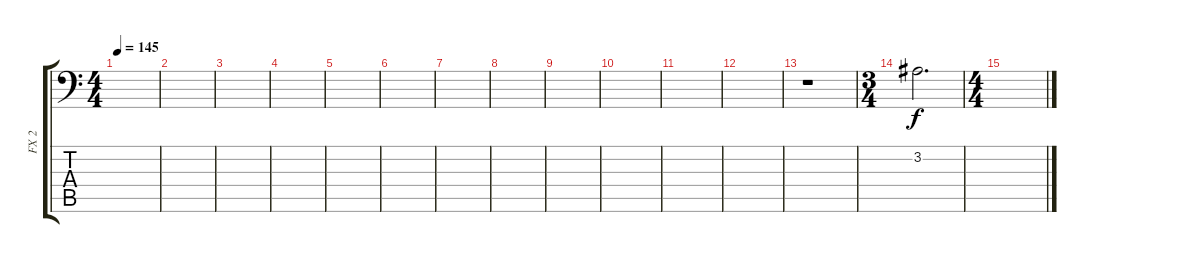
\track ("FX 2" "FX 2") {instrument fx5brightness}
\staff {score tabs}
\tuning (E4 G3 Eb3 Bb2 F2 Bb1) {hide}
\ts (4 4)
\tempo 145
\clef f4
\ks c
|
|
|
|
|
|
|
|
|
|
|
|
r.1{volume 16 instrument reversecymbal} |
\ts (3 4)
3.2.2{d} |
\ts (4 4)
